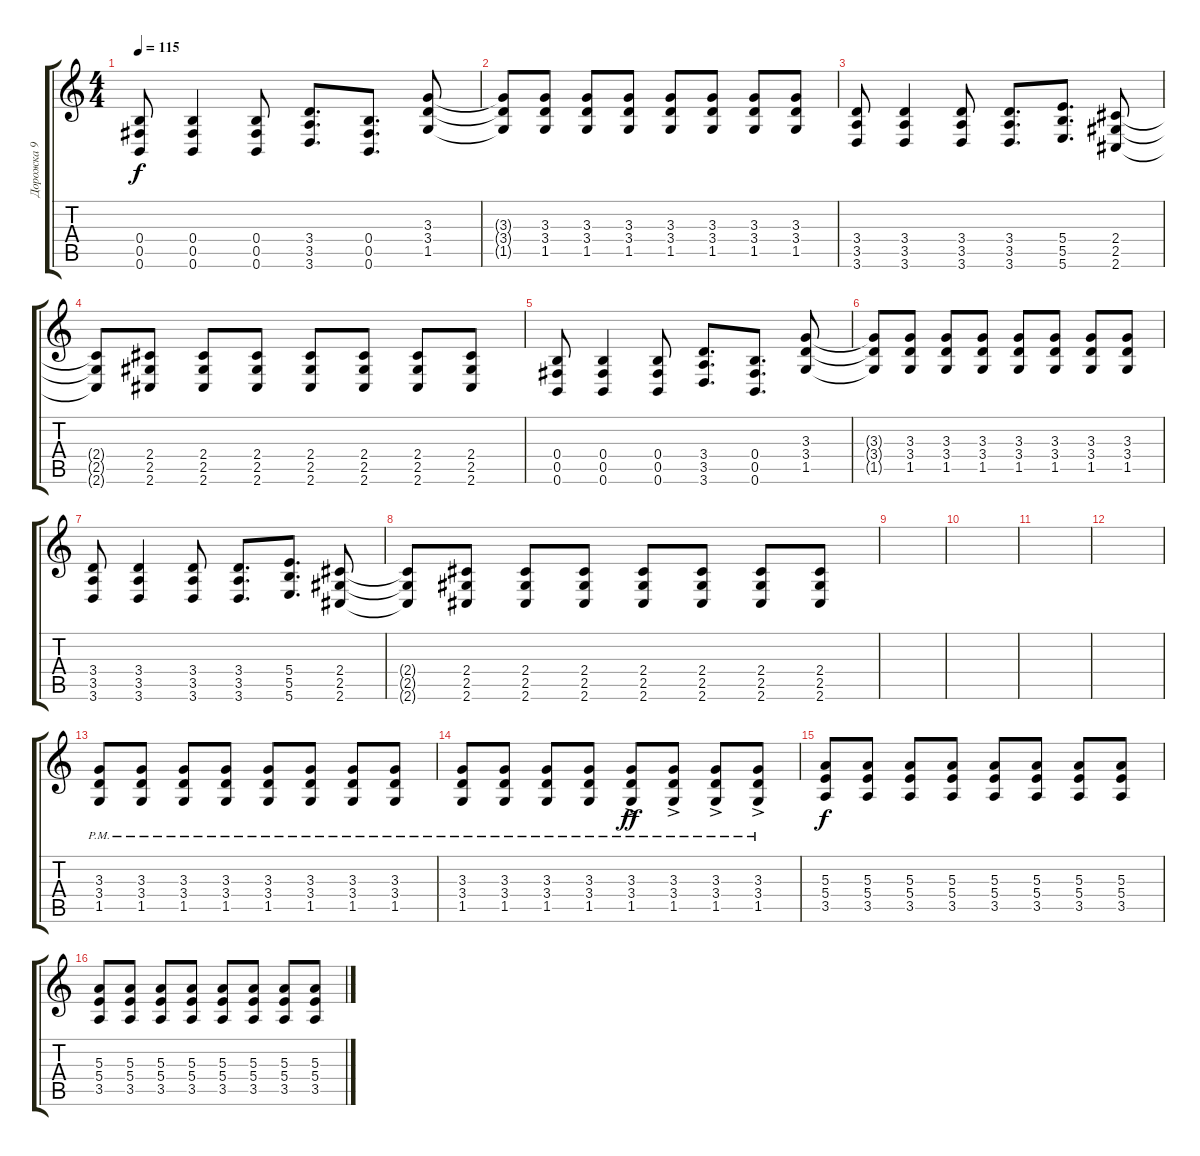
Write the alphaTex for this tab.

\track ("Дорожка 9" "Дорожка 9") {instrument distortionguitar}
\staff {score tabs}
\tuning (Db4 Ab3 E3 B2 Gb2 B1) {hide}
\ts (4 4)
\tempo 115
\clef g2
\ks c
(0.4 0.5 0.6).8{dy f} (0.4 0.5 0.6).4 (0.4 0.5 0.6).8 (3.4 3.5 3.6).8{d} (0.4 0.5 0.6).8{d} (3.3 3.4 1.5).8 |
(3.3{t} 3.4{t} 1.5{t}).8 (3.3 3.4 1.5).8 (3.3 3.4 1.5).8 (3.3 3.4 1.5).8 (3.3 3.4 1.5).8 (3.3 3.4 1.5).8 (3.3 3.4 1.5).8 (3.3 3.4 1.5).8 |
(3.4 3.5 3.6).8 (3.4 3.5 3.6).4 (3.4 3.5 3.6).8 (3.4 3.5 3.6).8{d} (5.4 5.5 5.6).8{d} (2.4 2.5 2.6).8 |
(2.4{t} 2.5{t} 2.6{t}).8 (2.4 2.5 2.6).8 (2.4 2.5 2.6).8 (2.4 2.5 2.6).8 (2.4 2.5 2.6).8 (2.4 2.5 2.6).8 (2.4 2.5 2.6).8 (2.4 2.5 2.6).8 |
(0.4 0.5 0.6).8 (0.4 0.5 0.6).4 (0.4 0.5 0.6).8 (3.4 3.5 3.6).8{d} (0.4 0.5 0.6).8{d} (3.3 3.4 1.5).8 |
(3.3{t} 3.4{t} 1.5{t}).8 (3.3 3.4 1.5).8 (3.3 3.4 1.5).8 (3.3 3.4 1.5).8 (3.3 3.4 1.5).8 (3.3 3.4 1.5).8 (3.3 3.4 1.5).8 (3.3 3.4 1.5).8 |
(3.4 3.5 3.6).8 (3.4 3.5 3.6).4 (3.4 3.5 3.6).8 (3.4 3.5 3.6).8{d} (5.4 5.5 5.6).8{d} (2.4 2.5 2.6).8 |
(2.4{t} 2.5{t} 2.6{t}).8 (2.4 2.5 2.6).8 (2.4 2.5 2.6).8 (2.4 2.5 2.6).8 (2.4 2.5 2.6).8 (2.4 2.5 2.6).8 (2.4 2.5 2.6).8 (2.4 2.5 2.6).8 |
|
|
|
|
(3.3{pm} 3.4{pm} 1.5{pm}).8 (3.3{pm} 3.4{pm} 1.5{pm}).8 (3.3{pm} 3.4{pm} 1.5{pm}).8 (3.3{pm} 3.4{pm} 1.5{pm}).8 (3.3{pm} 3.4{pm} 1.5{pm}).8 (3.3{pm} 3.4{pm} 1.5{pm}).8 (3.3{pm} 3.4{pm} 1.5{pm}).8 (3.3{pm} 3.4{pm} 1.5{pm}).8 |
(3.3{pm} 3.4{pm} 1.5{pm}).8 (3.3{pm} 3.4{pm} 1.5{pm}).8 (3.3{pm} 3.4{pm} 1.5{pm}).8 (3.3{pm} 3.4{pm} 1.5{pm}).8 (3.3{ac pm} 3.4{ac pm} 1.5{ac pm}).8{dy ff} (3.3{ac pm} 3.4{ac pm} 1.5{ac pm}).8 (3.3{ac pm} 3.4{ac pm} 1.5{ac pm}).8 (3.3{ac pm} 3.4{ac pm} 1.5{ac pm}).8 |
(5.3 5.4 3.5).8{dy f} (5.3 5.4 3.5).8 (5.3 5.4 3.5).8 (5.3 5.4 3.5).8 (5.3 5.4 3.5).8 (5.3 5.4 3.5).8 (5.3 5.4 3.5).8 (5.3 5.4 3.5).8 |
(5.3 5.4 3.5).8 (5.3 5.4 3.5).8 (5.3 5.4 3.5).8 (5.3 5.4 3.5).8 (5.3 5.4 3.5).8 (5.3 5.4 3.5).8 (5.3 5.4 3.5).8 (5.3 5.4 3.5).8
